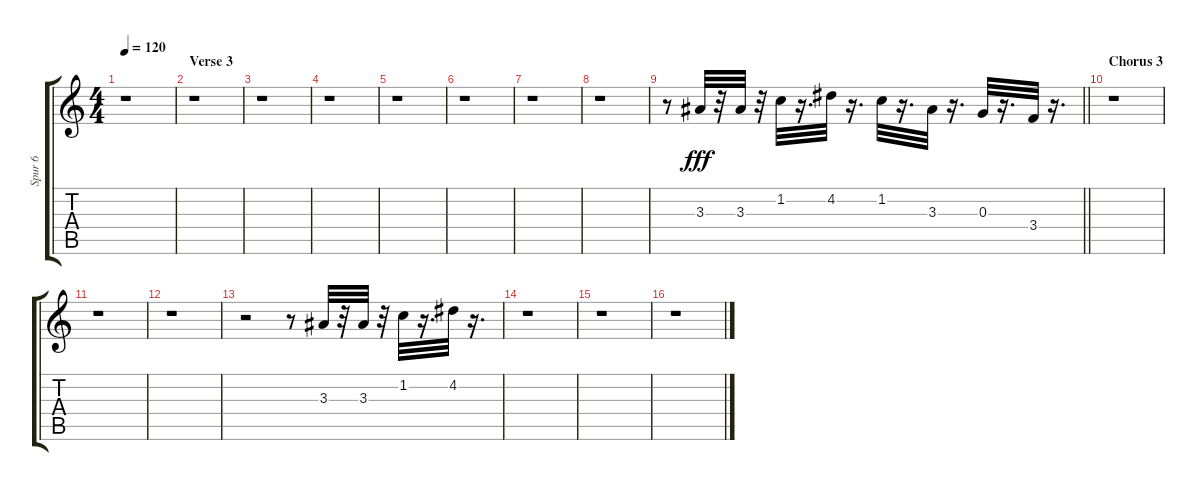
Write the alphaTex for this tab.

\track ("Spur 6" "Spur 6") {instrument electricguitarmuted}
\staff {score tabs}
\tuning (E4 B3 G3 D3 A2 E2) {hide}
\ts (4 4)
\tempo 120
\clef g2
\ks c
r.1{dy fff} |
\section ("" "Verse 3")
r.1 |
r.1 |
r.1 |
r.1 |
r.1 |
r.1 |
r.1 |
\barLineRight lightlight
r.8 3.3.32 r.32 3.3.32 r.32 1.2.32 r.16{d} 4.2.32 r.16{d} 1.2.32 r.16{d} 3.3.32 r.16{d} 0.3.32 r.16{d} 3.4.32 r.16{d} |
\section ("" "Chorus 3")
r.1 |
r.1 |
r.1 |
r.2 r.8 3.3.32 r.32 3.3.32 r.32 1.2.32 r.16{d} 4.2.32 r.16{d} |
r.1 |
r.1 |
r.1
